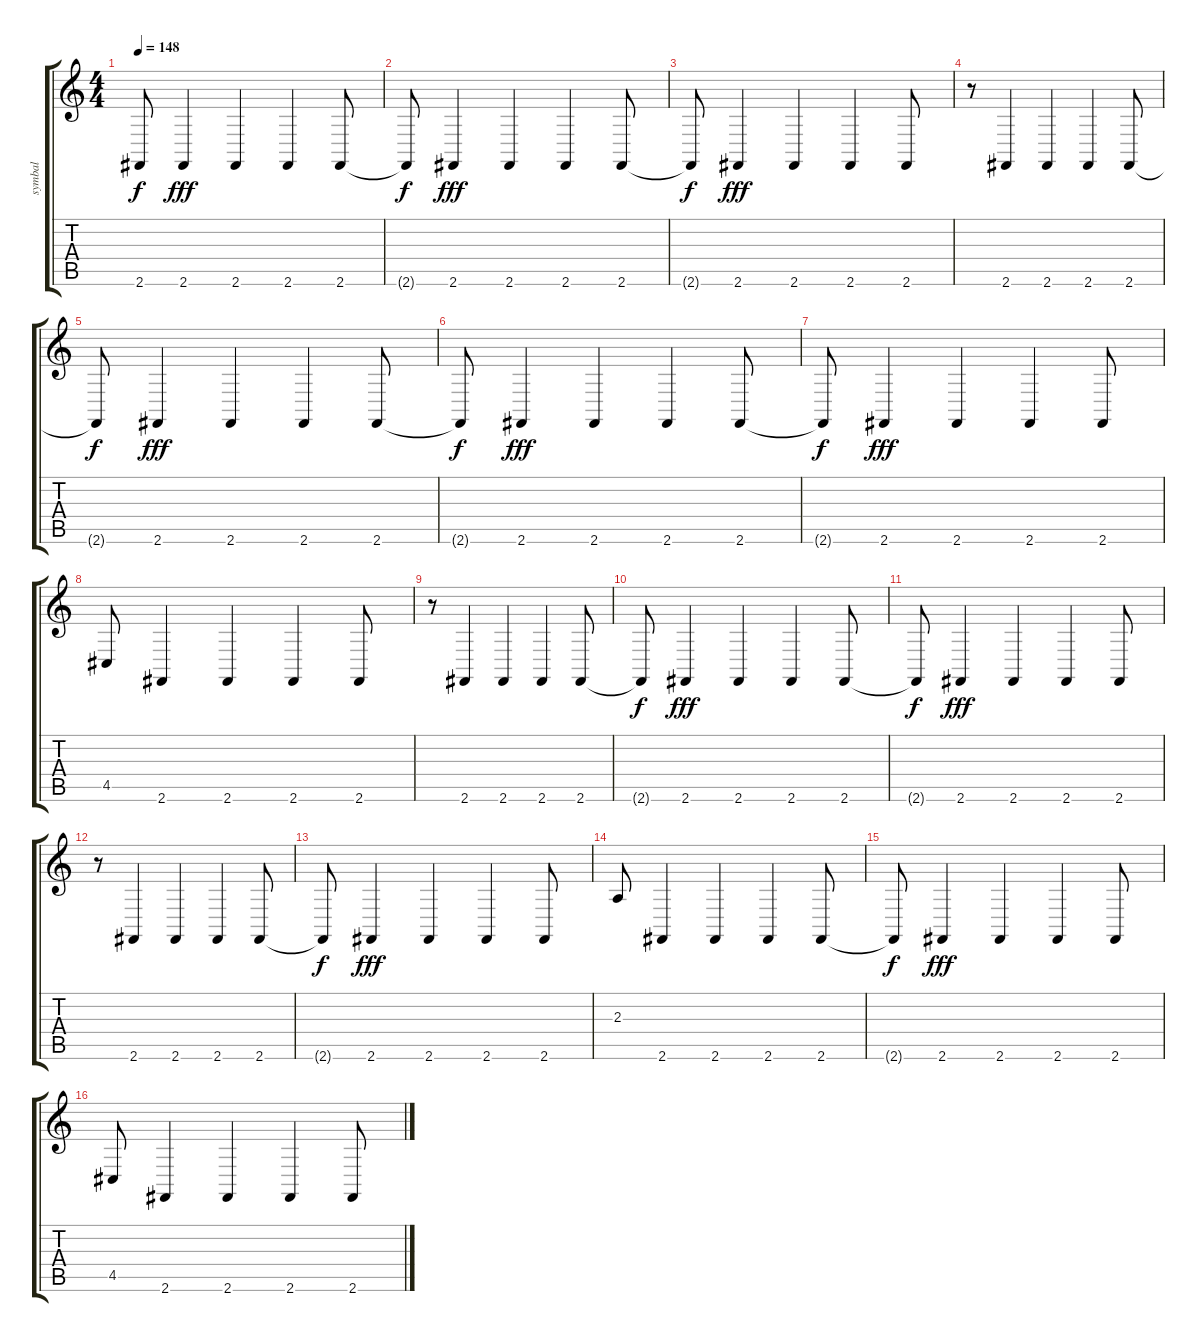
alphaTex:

\track ("symbal" "symbal") {instrument drawbarorgan}
\staff {score tabs}
\tuning (E4 B3 G3 D3 A2 E2) {hide}
\ts (4 4)
\tempo 148
\clef g2
\ks c
2.6{t}.8{dy f} 2.6.4{dy fff} 2.6.4 2.6.4 2.6.8 |
2.6{t}.8{dy f} 2.6.4{dy fff} 2.6.4 2.6.4 2.6.8 |
2.6{t}.8{dy f} 2.6.4{dy fff} 2.6.4 2.6.4 2.6.8 |
r.8 2.6.4{instrument drawbarorgan} 2.6.4 2.6.4 2.6.8 |
2.6{t}.8{dy f} 2.6.4{dy fff} 2.6.4 2.6.4 2.6.8 |
2.6{t}.8{dy f} 2.6.4{dy fff} 2.6.4 2.6.4 2.6.8 |
2.6{t}.8{dy f} 2.6.4{dy fff} 2.6.4 2.6.4 2.6.8 |
4.5.8 2.6.4{instrument drawbarorgan} 2.6.4 2.6.4 2.6.8 |
r.8 2.6.4 2.6.4 2.6.4 2.6.8 |
2.6{t}.8{dy f} 2.6.4{dy fff} 2.6.4 2.6.4 2.6.8 |
2.6{t}.8{dy f} 2.6.4{dy fff} 2.6.4 2.6.4 2.6.8 |
r.8 2.6.4{instrument drawbarorgan} 2.6.4 2.6.4 2.6.8 |
2.6{t}.8{dy f} 2.6.4{dy fff} 2.6.4 2.6.4 2.6.8 |
2.3.8 2.6.4 2.6.4 2.6.4 2.6.8 |
2.6{t}.8{dy f} 2.6.4{dy fff} 2.6.4 2.6.4 2.6.8 |
4.5.8 2.6.4{instrument drawbarorgan} 2.6.4 2.6.4 2.6.8
